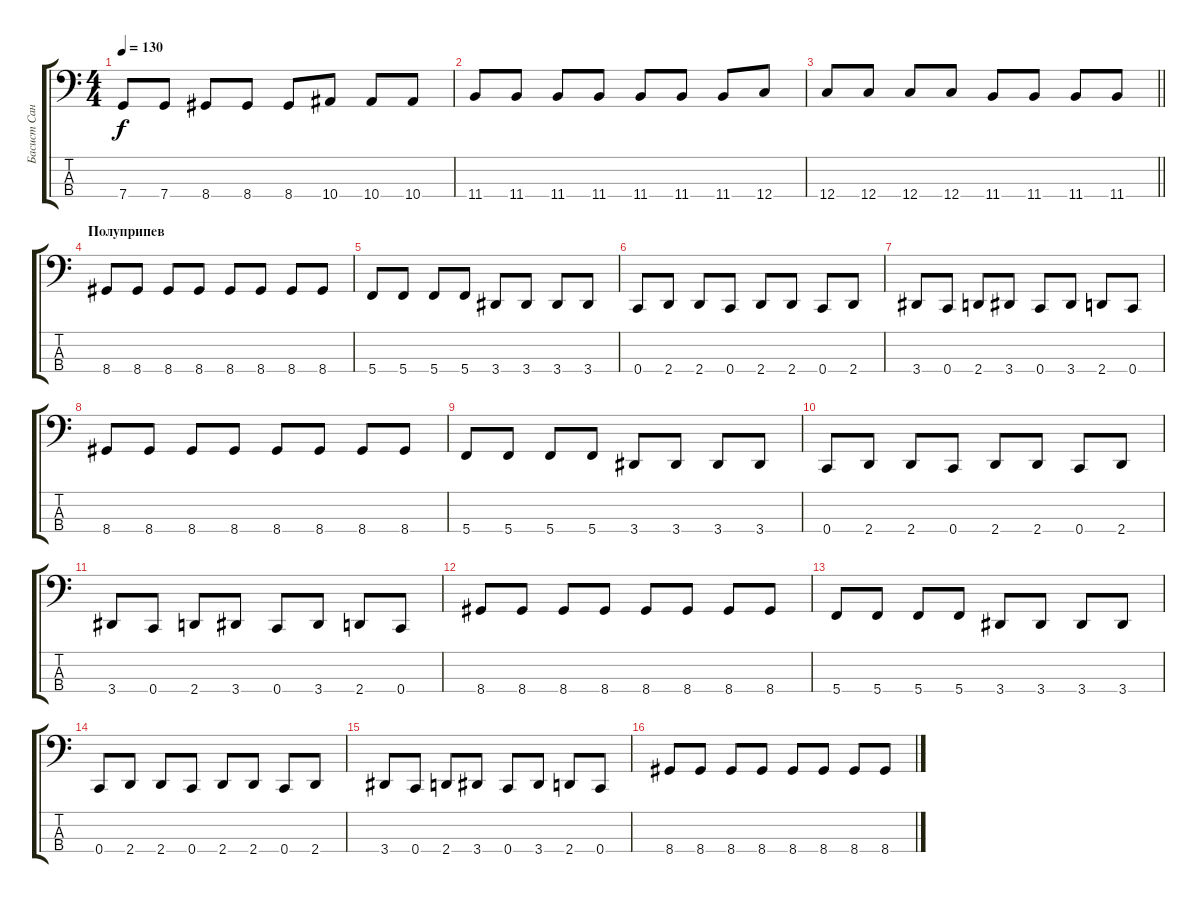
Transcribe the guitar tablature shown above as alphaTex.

\track ("Басист Сан" "Басист Сан") {instrument electricbassfinger}
\staff {score tabs}
\tuning (G2 C2 G1 C1) {hide}
\ts (4 4)
\tempo 130
\clef f4
\ks c
7.4.8{dy f} 7.4.8 8.4.8 8.4.8 8.4.8 10.4.8 10.4.8 10.4.8 |
11.4.8 11.4.8 11.4.8 11.4.8 11.4.8 11.4.8 11.4.8 12.4.8 |
\barLineRight lightlight
12.4.8 12.4.8 12.4.8 12.4.8 11.4.8 11.4.8 11.4.8 11.4.8 |
\section ("" "Полуприпев")
8.4.8 8.4.8 8.4.8 8.4.8 8.4.8 8.4.8 8.4.8 8.4.8 |
5.4.8 5.4.8 5.4.8 5.4.8 3.4.8 3.4.8 3.4.8 3.4.8 |
0.4.8 2.4.8 2.4.8 0.4.8 2.4.8 2.4.8 0.4.8 2.4.8 |
3.4.8 0.4.8 2.4.8 3.4.8 0.4.8 3.4.8 2.4.8 0.4.8 |
8.4.8 8.4.8 8.4.8 8.4.8 8.4.8 8.4.8 8.4.8 8.4.8 |
5.4.8 5.4.8 5.4.8 5.4.8 3.4.8 3.4.8 3.4.8 3.4.8 |
0.4.8 2.4.8 2.4.8 0.4.8 2.4.8 2.4.8 0.4.8 2.4.8 |
3.4.8 0.4.8 2.4.8 3.4.8 0.4.8 3.4.8 2.4.8 0.4.8 |
8.4.8 8.4.8 8.4.8 8.4.8 8.4.8 8.4.8 8.4.8 8.4.8 |
5.4.8 5.4.8 5.4.8 5.4.8 3.4.8 3.4.8 3.4.8 3.4.8 |
0.4.8 2.4.8 2.4.8 0.4.8 2.4.8 2.4.8 0.4.8 2.4.8 |
3.4.8 0.4.8 2.4.8 3.4.8 0.4.8 3.4.8 2.4.8 0.4.8 |
8.4.8 8.4.8 8.4.8 8.4.8 8.4.8 8.4.8 8.4.8 8.4.8
